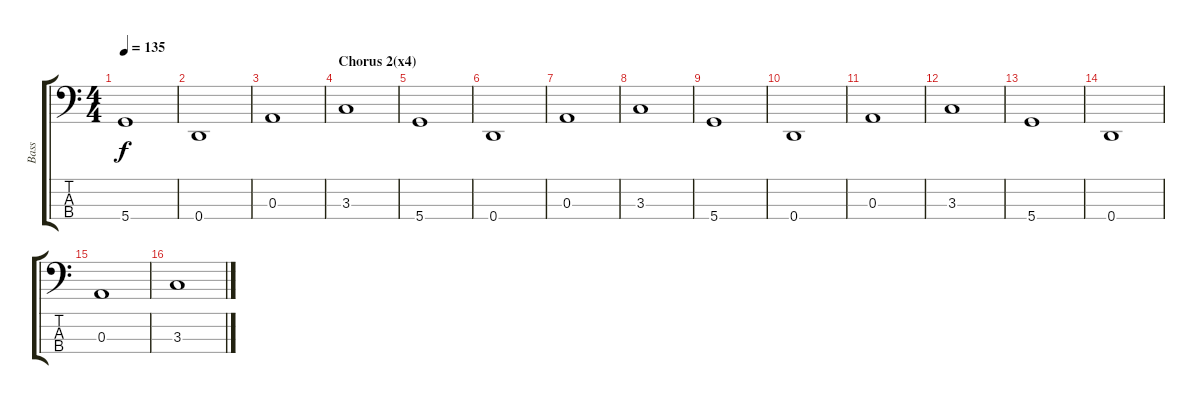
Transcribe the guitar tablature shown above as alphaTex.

\track ("Bass" "Bass") {instrument acousticguitarnylon}
\staff {score tabs}
\tuning (G2 D2 A1 D1) {hide}
\ts (4 4)
\tempo 135
\clef f4
\ks c
5.4.1{dy f} |
0.4.1 |
0.3.1 |
\section ("" "Chorus 2(x4)")
3.3.1 |
5.4.1 |
0.4.1 |
0.3.1 |
3.3.1 |
5.4.1 |
0.4.1 |
0.3.1 |
3.3.1 |
5.4.1 |
0.4.1 |
0.3.1 |
3.3.1
